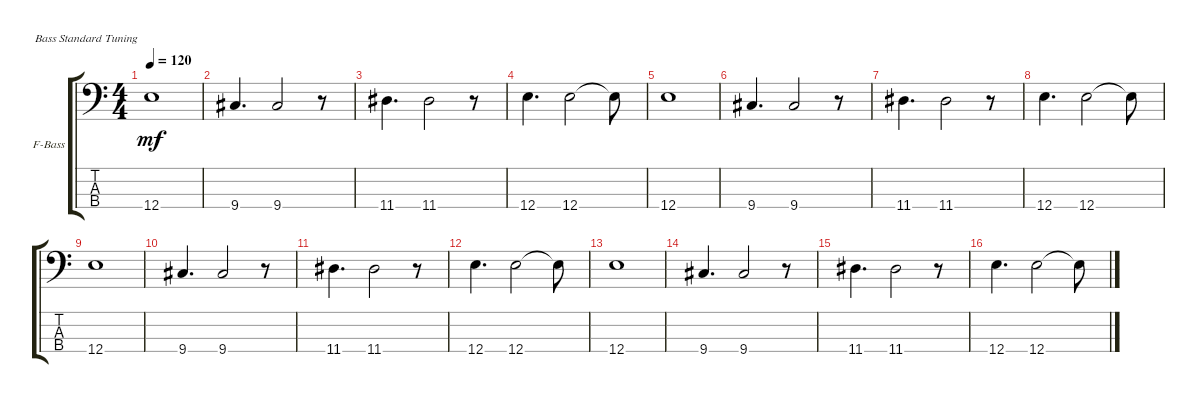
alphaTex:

\defaultSystemsLayout 4
\bracketExtendMode groupsimilarinstruments
\firstSystemTrackNameOrientation horizontal
\otherSystemsTrackNameOrientation horizontal
\track ("Bass" "F-Bass") {instrument fretlessbass}
\staff {score tabs}
\tuning (G2 D2 A1 E1)
\ts (4 4)
\tempo 120
\clef f4
\ks c
12.4.1{dy mf} |
9.4.4{d} 9.4.2 r.8 |
11.4.4{d} 11.4.2 r.8 |
12.4.4{d} 12.4.2 12.4{t}.8 |
12.4.1 |
9.4.4{d} 9.4.2 r.8 |
11.4.4{d} 11.4.2 r.8 |
12.4.4{d} 12.4.2 12.4{t}.8 |
12.4.1 |
9.4.4{d} 9.4.2 r.8 |
11.4.4{d} 11.4.2 r.8 |
12.4.4{d} 12.4.2 12.4{t}.8 |
12.4.1 |
9.4.4{d} 9.4.2 r.8 |
11.4.4{d} 11.4.2 r.8 |
12.4.4{d} 12.4.2 12.4{t}.8
